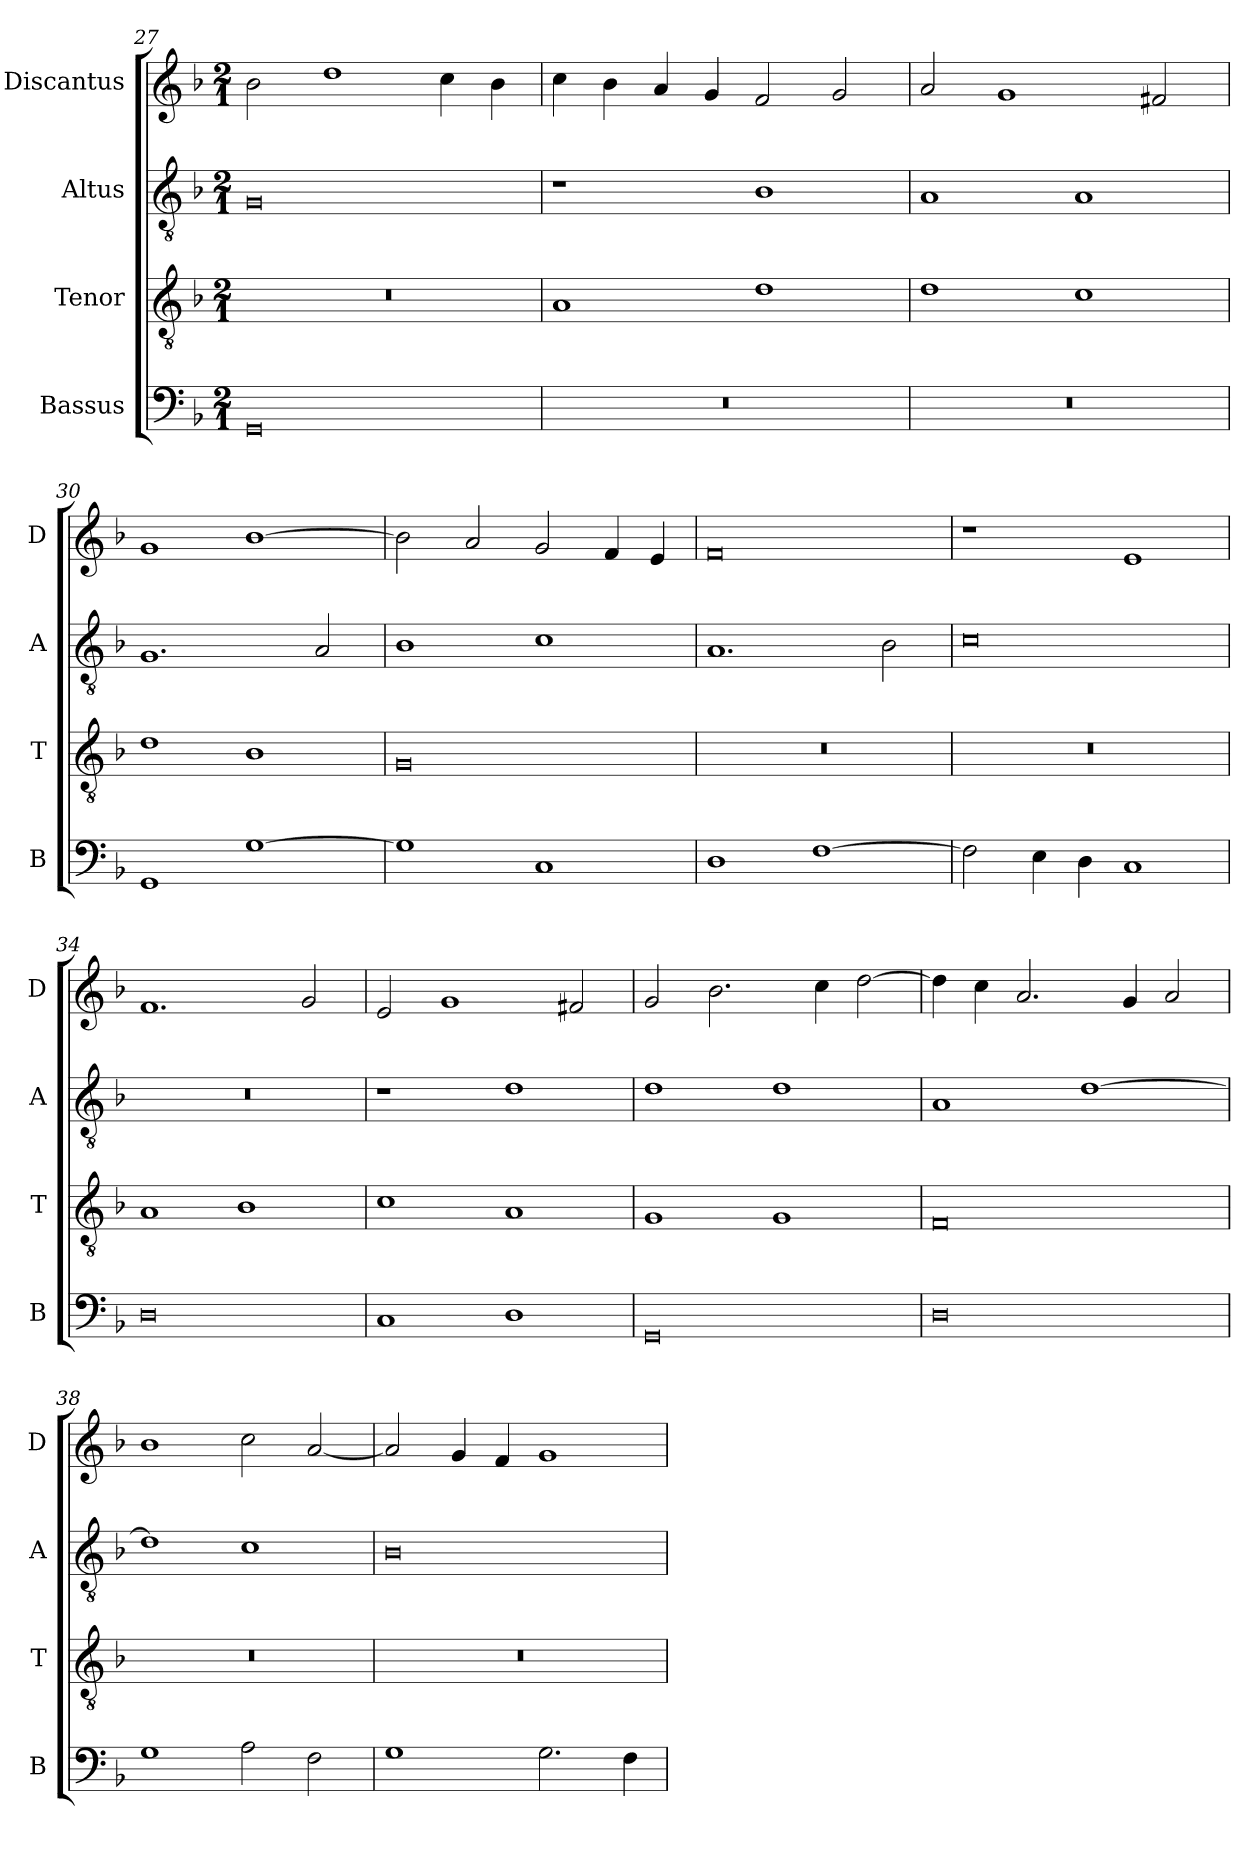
**kern	**kern	**kern	**kern
*part4	*part3	*part2	*part1
*staff4	*staff3	*staff2	*staff1
*I"Bassus	*I"Tenor	*I"Altus	*I"Discantus
*I'B	*I'T	*I'A	*I'D
*clefF4	*clefGv2	*clefGv2	*clefG2
*k[b-]	*k[b-]	*k[b-]	*k[b-]
*M2/1	*M2/1	*M2/1	*M2/1
=27	=27	=27	=27
0GG	0r	0G	2b-\
.	.	.	1dd
.	.	.	4cc\
.	.	.	4b-\
=28	=28	=28	=28
0r	1A	1r	4cc\
.	.	.	4b-\
.	.	.	4a/
.	.	.	4g/
.	1d	1B-	2f/
.	.	.	2g/
=29	=29	=29	=29
0r	1d	1A	2a/
.	.	.	1g
.	1c	1A	.
.	.	.	2f#X/
=30	=30	=30	=30
1GG	1d	1.G	1g
[1G	1B-	.	[1b-
.	.	2A/	.
=31	=31	=31	=31
1G]	0G	1B-	2b-\]
.	.	.	2a/
1C	.	1c	2g/
.	.	.	4f/
.	.	.	4e/
=32	=32	=32	=32
1D	0r	1.A	0f
[1F	.	.	.
.	.	2B-\	.
=33	=33	=33	=33
2F\]	0r	0c	1r
4E\	.	.	.
4D\	.	.	.
1C	.	.	1e
=34	=34	=34	=34
0D	1A	0r	1.f
.	1B-	.	.
.	.	.	2g/
=35	=35	=35	=35
1C	1c	1r	2e/
.	.	.	1g
1D	1A	1d	.
.	.	.	2f#X/
=36	=36	=36	=36
0GG	1G	1d	2g/
.	.	.	2.b-\
.	1G	1d	.
.	.	.	4cc\
.	.	.	[2dd\
=37	=37	=37	=37
0D	0F	1A	4dd\]
.	.	.	4cc\
.	.	.	2.a/
.	.	[1d	.
.	.	.	4g/
.	.	.	2a/
=38	=38	=38	=38
1G	0r	1d]	1b-
2A\	.	1c	2cc\
2F\	.	.	[2a/
=39	=39	=39	=39
1G	0r	0B-	2a/]
.	.	.	4g/
.	.	.	4f/
2.G\	.	.	1g
4F\	.	.	.
=	=	=	=
*-	*-	*-	*-
